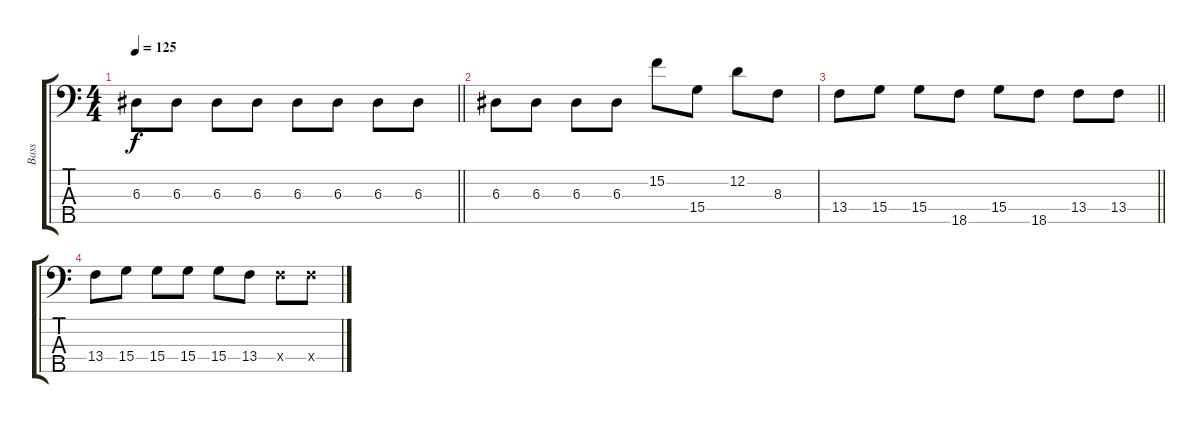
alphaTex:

\track ("Bass" "Bass") {instrument electricbasspick}
\staff {score tabs}
\tuning (G2 D2 A1 E1 B0) {hide}
\ts (4 4)
\tempo 125
\clef f4
\barLineRight lightlight
\ks c
6.3.8{dy f} 6.3.8 6.3.8 6.3.8 6.3.8 6.3.8 6.3.8 6.3.8 |
6.3.8 6.3.8 6.3.8 6.3.8 15.2.8 15.4.8 12.2.8 8.3.8 |
\barLineRight lightlight
13.4.8 15.4.8 15.4.8 18.5.8 15.4.8 18.5.8 13.4.8 13.4.8 |
13.4.8 15.4.8 15.4.8 15.4.8 15.4.8 13.4.8 13.4{x}.8 13.4{x}.8
